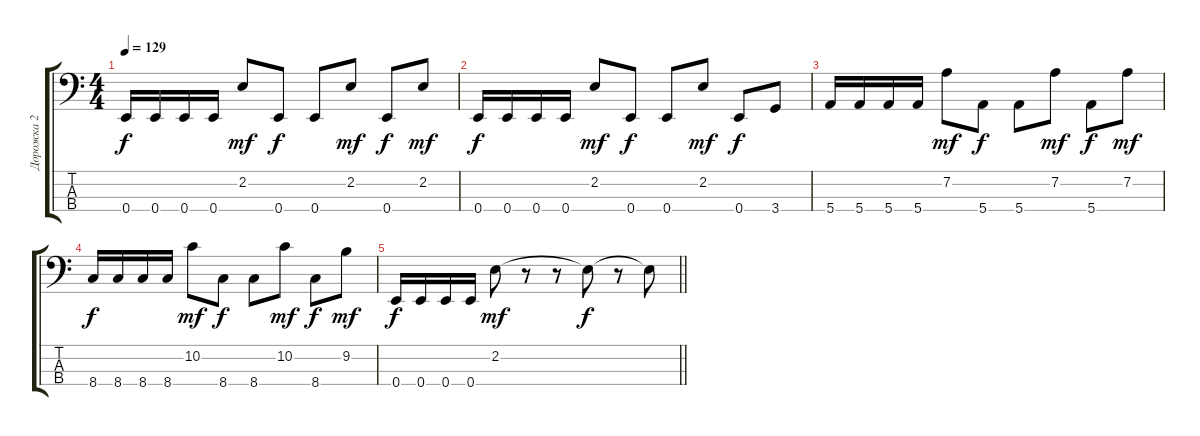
\track ("Дорожка 2" "Дорожка 2") {instrument electricbasspick}
\staff {score tabs}
\tuning (G2 D2 A1 E1) {hide}
\ts (4 4)
\tempo 129
\clef f4
\ks c
0.4.16{dy f} 0.4.16 0.4.16 0.4.16 2.2.8{dy mf} 0.4.8{dy f} 0.4.8 2.2.8{dy mf} 0.4.8{dy f} 2.2.8{dy mf} |
0.4.16{dy f} 0.4.16 0.4.16 0.4.16 2.2.8{dy mf} 0.4.8{dy f} 0.4.8 2.2.8{dy mf} 0.4.8{dy f} 3.4.8 |
5.4.16 5.4.16 5.4.16 5.4.16 7.2.8{dy mf} 5.4.8{dy f} 5.4.8 7.2.8{dy mf} 5.4.8{dy f} 7.2.8{dy mf} |
8.4.16{dy f} 8.4.16 8.4.16 8.4.16 10.2.8{dy mf} 8.4.8{dy f} 8.4.8 10.2.8{dy mf} 8.4.8{dy f} 9.2.8{dy mf} |
\barLineRight lightlight
0.4.16{dy f} 0.4.16 0.4.16 0.4.16 2.2.8{dy mf} r.8 r.8 2.2{t}.8{dy f} r.8 2.2{t}.8
